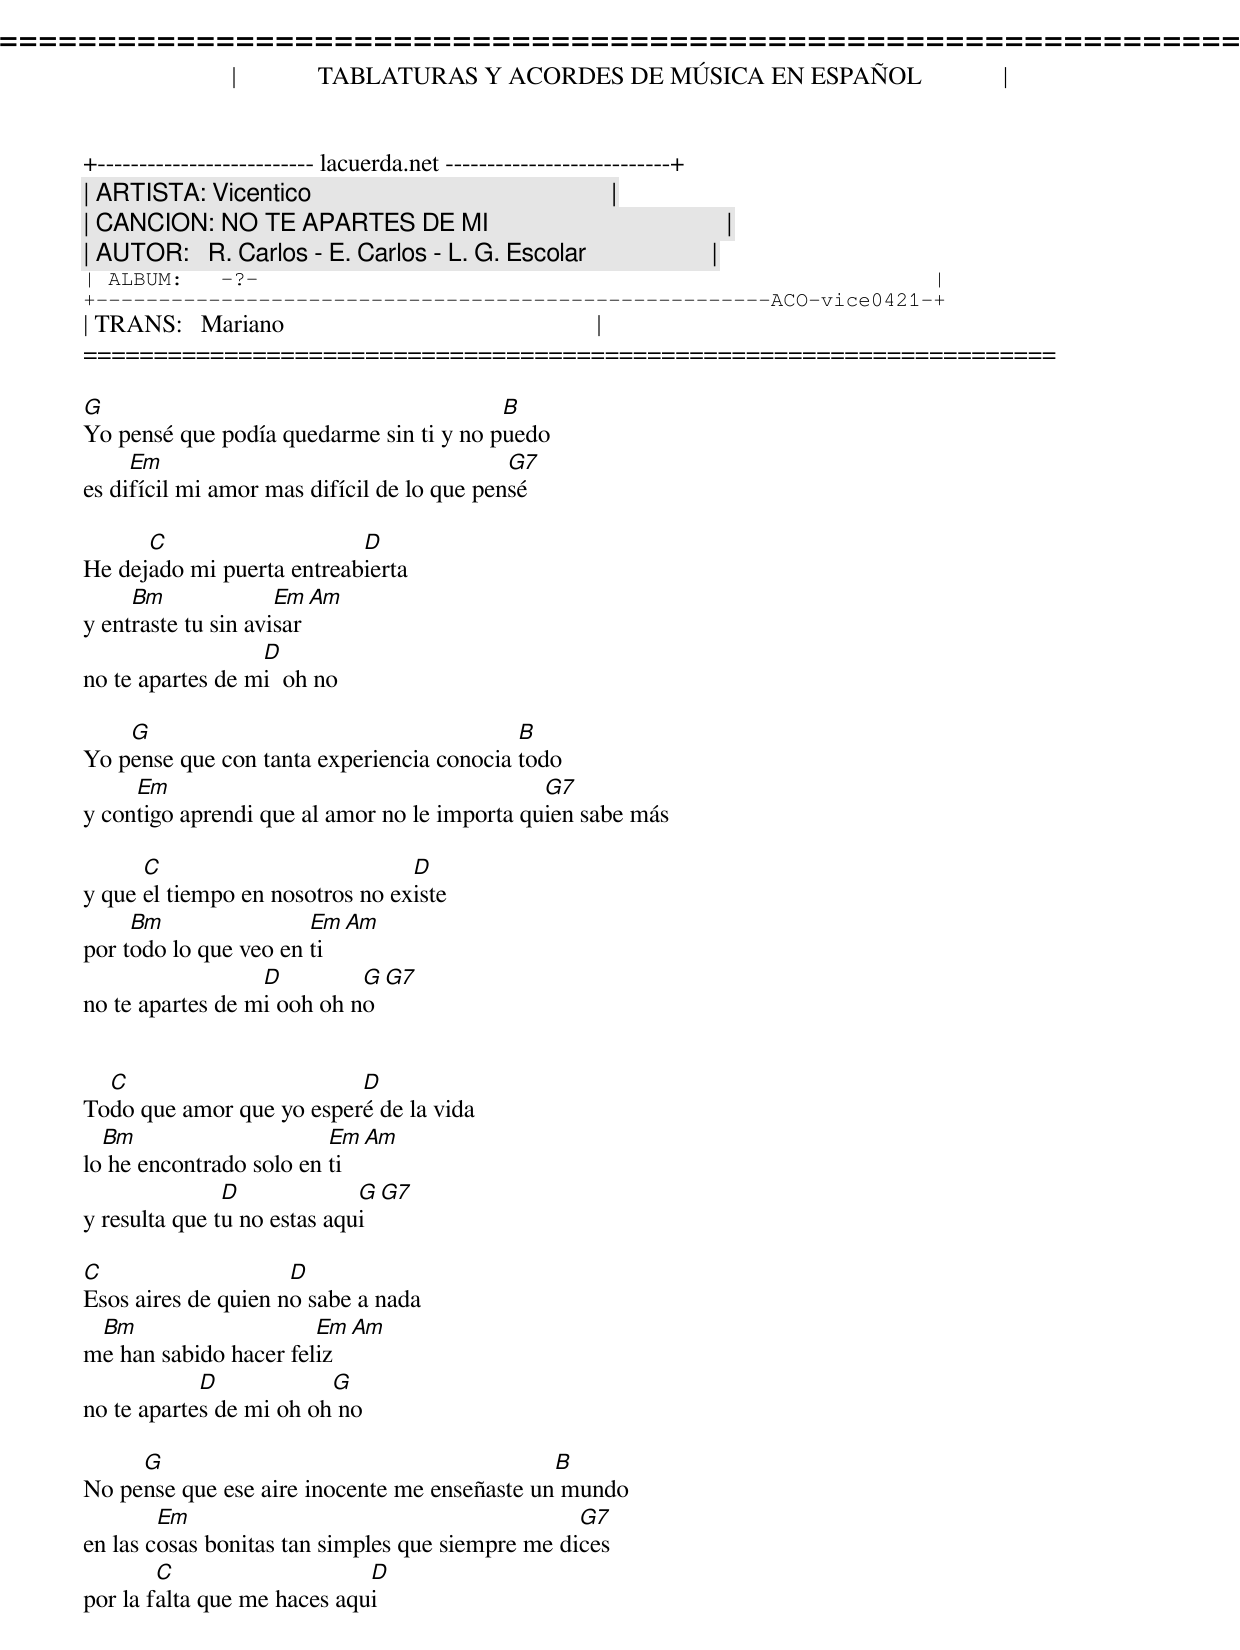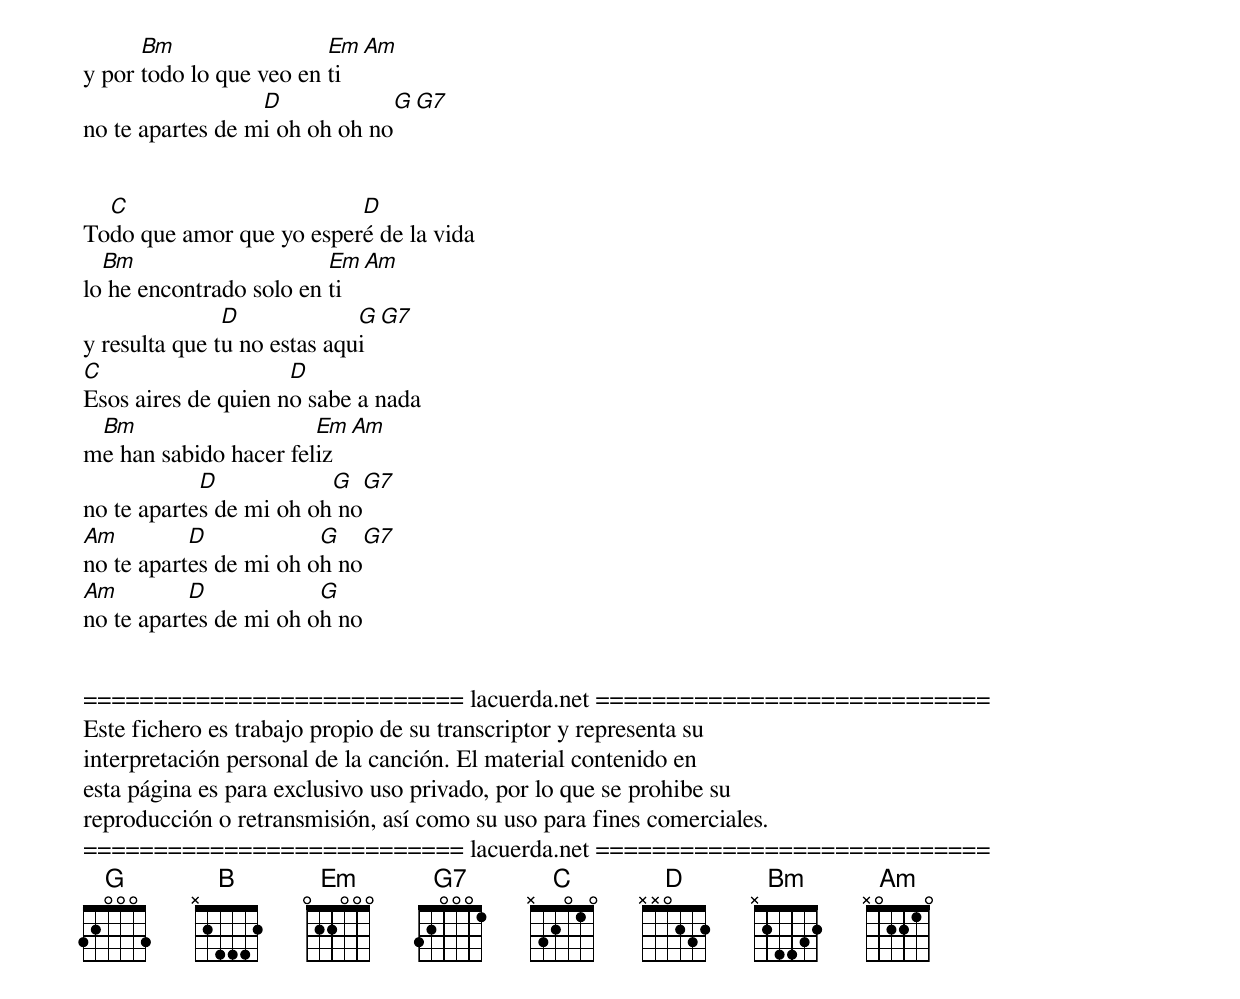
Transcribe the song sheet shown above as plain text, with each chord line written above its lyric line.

=====================================================================
|             TABLATURAS Y ACORDES DE MÚSICA EN ESPAÑOL             |
+-------------------------- lacuerda.net ---------------------------+
| ARTISTA: Vicentico                                                |
| CANCION: NO TE APARTES DE MI                                      |
| AUTOR:   R. Carlos - E. Carlos - L. G. Escolar                    |
| ALBUM:   -?-                                                      |
+------------------------------------------------------ACO-vice0421-+
| TRANS:   Mariano                                                  |
=====================================================================

G                                        B
Yo pensé que podía quedarme sin ti y no puedo
     Em                                     G7
es difícil mi amor mas difícil de lo que pensé

      C                    D
He dejado mi puerta entreabierta
     Bm              Em  Am
y entraste tu sin avisar
                  D
no te apartes de mi  oh no

    G                                      B
Yo pense que con tanta experiencia conocia todo
     Em                                       G7
y contigo aprendi que al amor no le importa quien sabe más

      C                          D
y que el tiempo en nosotros no existe
     Bm                Em  Am
por todo lo que veo en ti
                  D         G   G7
no te apartes de mi ooh oh no


  C                       D
Todo que amor que yo esperé de la vida
  Bm                     Em  Am
lo he encontrado solo en ti
               D             G   G7
y resulta que tu no estas aqui

C                    D
Esos aires de quien no sabe a nada
 Bm                    Em  Am
me han sabido hacer feliz
            D            G
no te apartes de mi oh oh no

     G                                        B
No pense que ese aire inocente me enseñaste un mundo
        Em                                        G7
en las cosas bonitas tan simples que siempre me dices
        C                    D
por la falta que me haces aqui
      Bm                 Em  Am
y por todo lo que veo en ti
                  D            G  G7
no te apartes de mi oh oh oh no


  C                       D
Todo que amor que yo esperé de la vida
  Bm                     Em  Am
lo he encontrado solo en ti
               D             G   G7
y resulta que tu no estas aqui
C                    D
Esos aires de quien no sabe a nada
 Bm                    Em  Am
me han sabido hacer feliz
            D            G   G7
no te apartes de mi oh oh no
Am         D            G   G7
no te apartes de mi oh oh no
Am         D            G
no te apartes de mi oh oh no


=========================== lacuerda.net ============================
Este fichero es trabajo propio de su transcriptor y representa su
interpretación personal de la canción. El material contenido en
esta página es para exclusivo uso privado, por lo que se prohibe su
reproducción o retransmisión, así como su uso para fines comerciales.
=========================== lacuerda.net ============================
